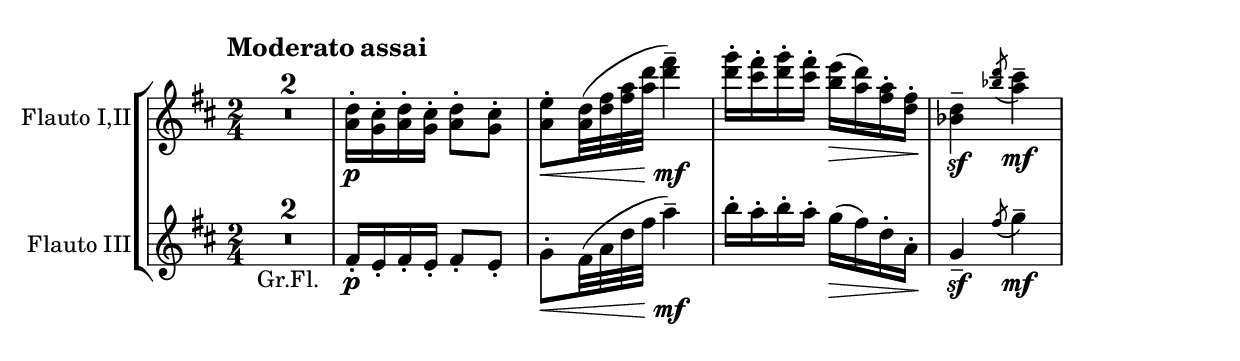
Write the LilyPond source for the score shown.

%% DO NOT EDIT this file manually; it is automatically
%% generated from LSR http://lsr.dsi.unimi.it
%% Make any changes in LSR itself, or in Documentation/snippets/new/ ,
%% and then run scripts/auxiliar/makelsr.py
%%
%% This file is in the public domain.
\version "2.14.2"

\header {
  lsrtags = "headword"

  texidoc = "
Wind headword

"
  doctitle = "Wind headword"
} % begin verbatim

% NR 2.whatever  Wind
% Tchaikovsky
% Nutcracker Suite, VII Dance of the Merlitons
\score {
  \new StaffGroup <<
    \new Staff \relative c'' {
      \set Staff.instrumentName = "Flauto I,II"
      \once \override Score.RehearsalMark #'self-alignment-X = #-1
      \once \override Score.RehearsalMark #'break-align-symbols = #'(time-signature)
      \once \override Score.TimeSignature #'break-align-anchor-alignment = #LEFT
      \once \override Score.RehearsalMark #'padding = #4
      \mark \markup \large \bold {Moderato assai}
      \key d \major
      \time 2/4
      \compressFullBarRests
      R2*2
      <d a>16-.\p <cis g>-. <d a>-. <cis g>-. <d a>8-. <cis g>-.
      <e a,>-.\< <d a>32( <fis d> <a fis> <d a> <fis d>4--)\mf
      <g d>16-. <fis cis>-. <g d>-. <fis cis>-.
        <e b>(\> <d a>) <a fis>-. <fis d>-.\!
      <d bes>4--\sf \acciaccatura {<d' bes>8} <cis a>4--\mf
    }
    \new Staff \relative c' {
      \set Staff.instrumentName = "Flauto III"
      \key d \major
      \time 2/4
      \compressFullBarRests
      R2*2_\markup{Gr.Fl.}
      fis16-.\p e-. fis-. e-. fis8-. e-.
      g8-.\< fis32( a d fis a4--)\mf
      b16-. a-. b-. a-. g(\> fis) d-. a-.\!
      g4--\sf \acciaccatura fis'8 g4--\mf
    }
  >>
}
